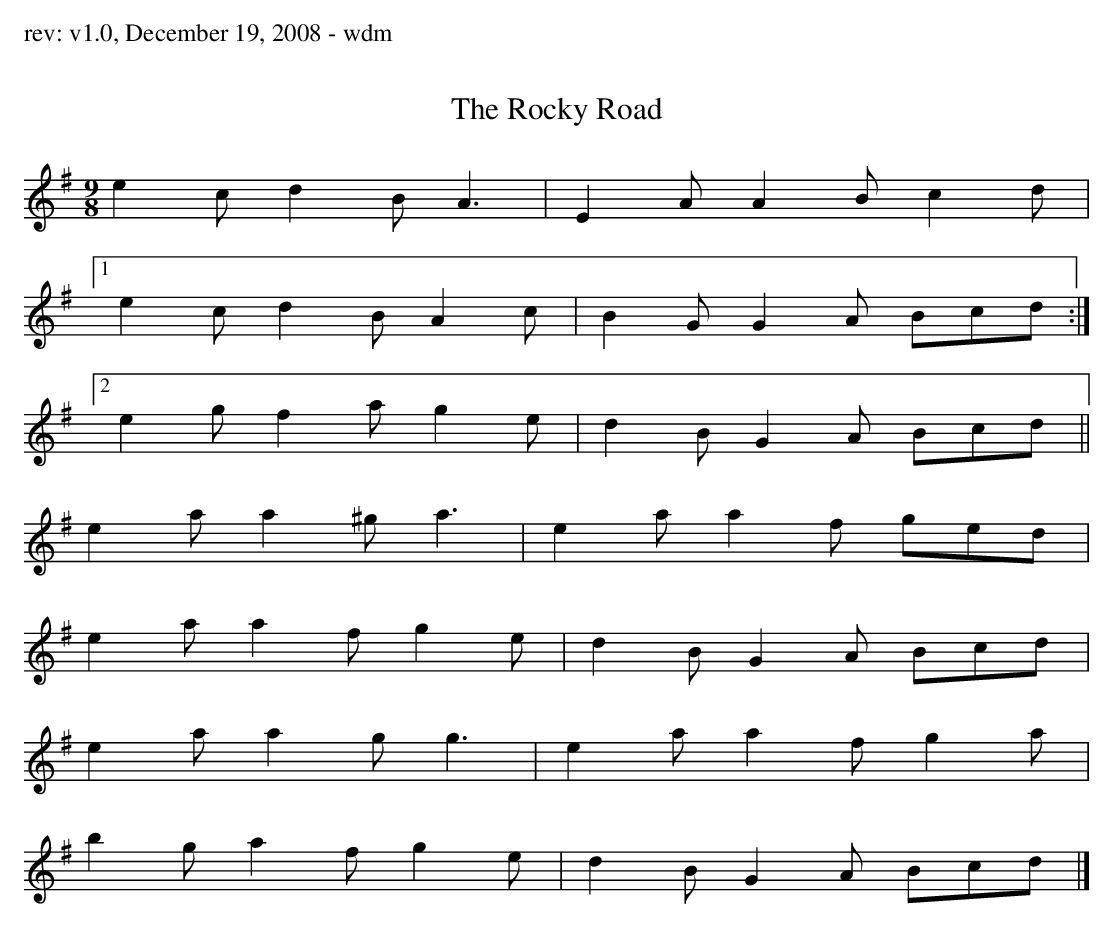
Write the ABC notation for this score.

X:1
T: Rocky Road, The
M: 9/8
L: 1/8
K: Ador
e2 c d2 B A3 | E2 A A2 B c2 d |
[1 e2 c d2 B A2 c | B2 G G2 A Bcd :|
[2 e2 g f2 a g2 e | d2 B G2 A Bcd ||
e2 a a2 ^g a3 | e2 a a2 f ged |
e2 a a2 f g2 e | d2 B G2 A Bcd |
e2 a a2 g g3 | e2 a a2 f g2 a |
b2 g a2 f g2 e | d2 B G2 A Bcd |]
